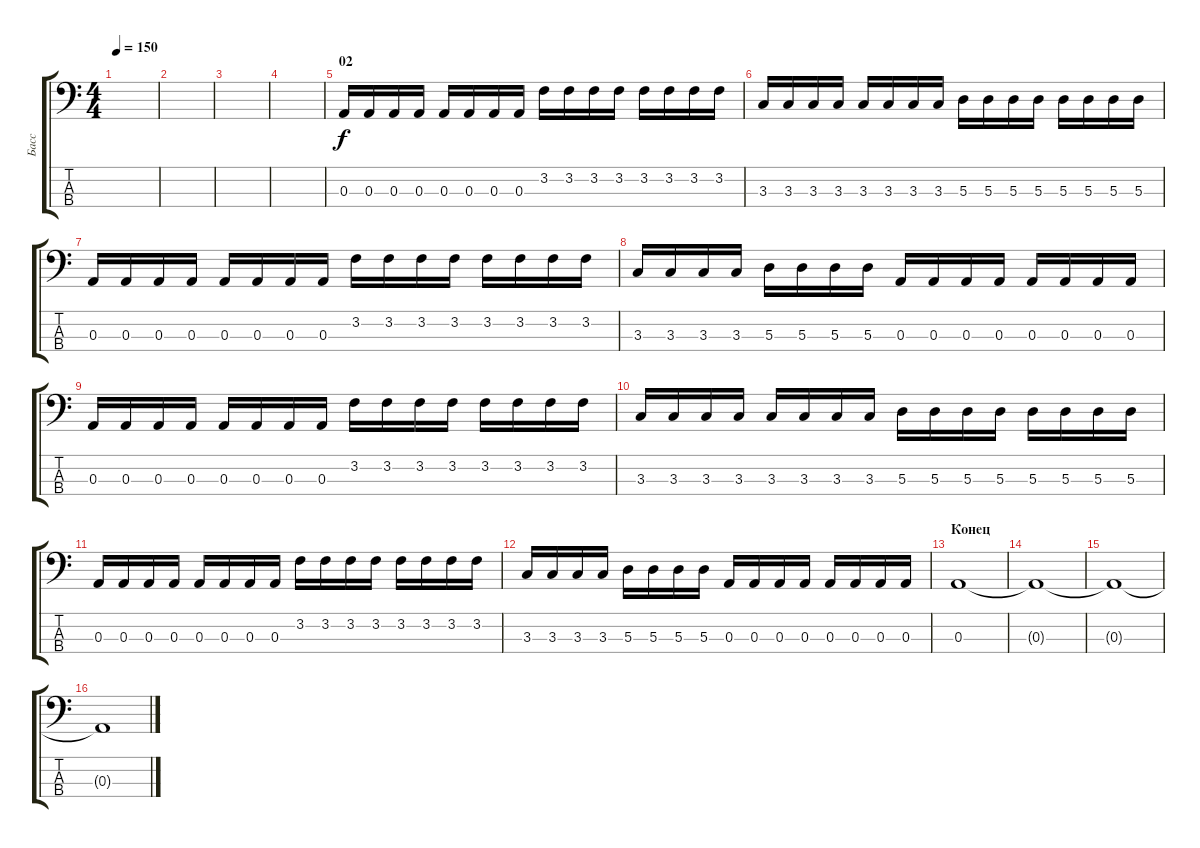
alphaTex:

\track ("Басс" "Басс") {instrument electricbasspick}
\staff {score tabs}
\tuning (G2 D2 A1 E1) {hide}
\ts (4 4)
\tempo 150
\clef f4
\ks c
|
|
|
|
\section ("" "02")
0.3.16 0.3.16 0.3.16 0.3.16 0.3.16 0.3.16 0.3.16 0.3.16 3.2.16 3.2.16 3.2.16 3.2.16 3.2.16 3.2.16 3.2.16 3.2.16 |
3.3.16 3.3.16 3.3.16 3.3.16 3.3.16 3.3.16 3.3.16 3.3.16 5.3.16 5.3.16 5.3.16 5.3.16 5.3.16 5.3.16 5.3.16 5.3.16 |
0.3.16 0.3.16 0.3.16 0.3.16 0.3.16 0.3.16 0.3.16 0.3.16 3.2.16 3.2.16 3.2.16 3.2.16 3.2.16 3.2.16 3.2.16 3.2.16 |
3.3.16 3.3.16 3.3.16 3.3.16 5.3.16 5.3.16 5.3.16 5.3.16 0.3.16 0.3.16 0.3.16 0.3.16 0.3.16 0.3.16 0.3.16 0.3.16 |
0.3.16 0.3.16 0.3.16 0.3.16 0.3.16 0.3.16 0.3.16 0.3.16 3.2.16 3.2.16 3.2.16 3.2.16 3.2.16 3.2.16 3.2.16 3.2.16 |
3.3.16 3.3.16 3.3.16 3.3.16 3.3.16 3.3.16 3.3.16 3.3.16 5.3.16 5.3.16 5.3.16 5.3.16 5.3.16 5.3.16 5.3.16 5.3.16 |
0.3.16 0.3.16 0.3.16 0.3.16 0.3.16 0.3.16 0.3.16 0.3.16 3.2.16 3.2.16 3.2.16 3.2.16 3.2.16 3.2.16 3.2.16 3.2.16 |
3.3.16 3.3.16 3.3.16 3.3.16 5.3.16 5.3.16 5.3.16 5.3.16 0.3.16 0.3.16 0.3.16 0.3.16 0.3.16 0.3.16 0.3.16 0.3.16 |
\section ("" "Конец")
0.3.1 |
0.3{t}.1 |
0.3{t}.1 |
0.3{t}.1
